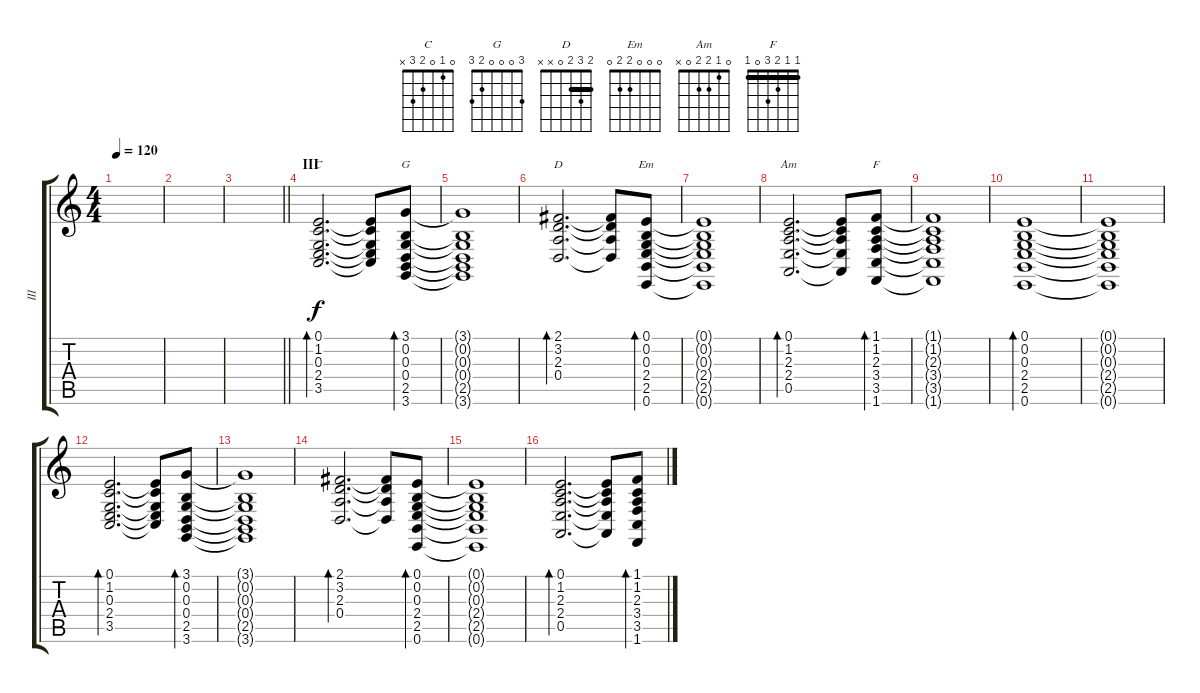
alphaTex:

\track ("III" "III") {instrument fx6goblins}
\staff {score tabs}
\tuning (E4 B3 G3 D3 A2 E2) {hide}
\chord ("C" 0 1 0 2 3 x)
\chord ("G" 3 0 0 0 2 3)
\chord ("D" 2 3 2 0 x x) {barre 2}
\chord ("Em" 0 0 0 2 2 0)
\chord ("Am" 0 1 2 2 0 x)
\chord ("F" 1 1 2 3 0 1) {barre 1}
\ts (4 4)
\tempo 120
\clef g2
\ks c
|
|
\barLineRight lightlight
|
\section ("" "III")
(0.1 1.2 0.3 2.4 3.5).2{d bd 240 ch "C"} (0.1{t} 1.2{t} 0.3{t} 2.4{t} 3.5{t}).8 (3.1 0.2 0.3 0.4 2.5 3.6).8{bd 240 ch "G"} |
(3.1{t} 0.2{t} 0.3{t} 0.4{t} 2.5{t} 3.6{t}).1 |
(2.1 3.2 2.3 0.4).2{d bd 240 ch "D"} (2.1{t} 3.2{t} 2.3{t} 0.4{t}).8 (0.1 0.2 0.3 2.4 2.5 0.6).8{bd 240 ch "Em"} |
(0.1{t} 0.2{t} 0.3{t} 2.4{t} 2.5{t} 0.6{t}).1 |
(0.1 1.2 2.3 2.4 0.5).2{d bd 240 ch "Am"} (0.1{t} 1.2{t} 2.3{t} 2.4{t} 0.5{t}).8 (1.1 1.2 2.3 3.4 3.5 1.6).8{bd 240 ch "F"} |
(1.1{t} 1.2{t} 2.3{t} 3.4{t} 3.5{t} 1.6{t}).1 |
(0.1 0.2 0.3 2.4 2.5 0.6).1{bd 240} |
(0.1{t} 0.2{t} 0.3{t} 2.4{t} 2.5{t} 0.6{t}).1 |
(0.1 1.2 0.3 2.4 3.5).2{d bd 240} (0.1{t} 1.2{t} 0.3{t} 2.4{t} 3.5{t}).8 (3.1 0.2 0.3 0.4 2.5 3.6).8{bd 240} |
(3.1{t} 0.2{t} 0.3{t} 0.4{t} 2.5{t} 3.6{t}).1 |
(2.1 3.2 2.3 0.4).2{d bd 240} (2.1{t} 3.2{t} 2.3{t} 0.4{t}).8 (0.1 0.2 0.3 2.4 2.5 0.6).8{bd 240} |
(0.1{t} 0.2{t} 0.3{t} 2.4{t} 2.5{t} 0.6{t}).1 |
(0.1 1.2 2.3 2.4 0.5).2{d bd 240} (0.1{t} 1.2{t} 2.3{t} 2.4{t} 0.5{t}).8 (1.1 1.2 2.3 3.4 3.5 1.6).8{bd 240}
